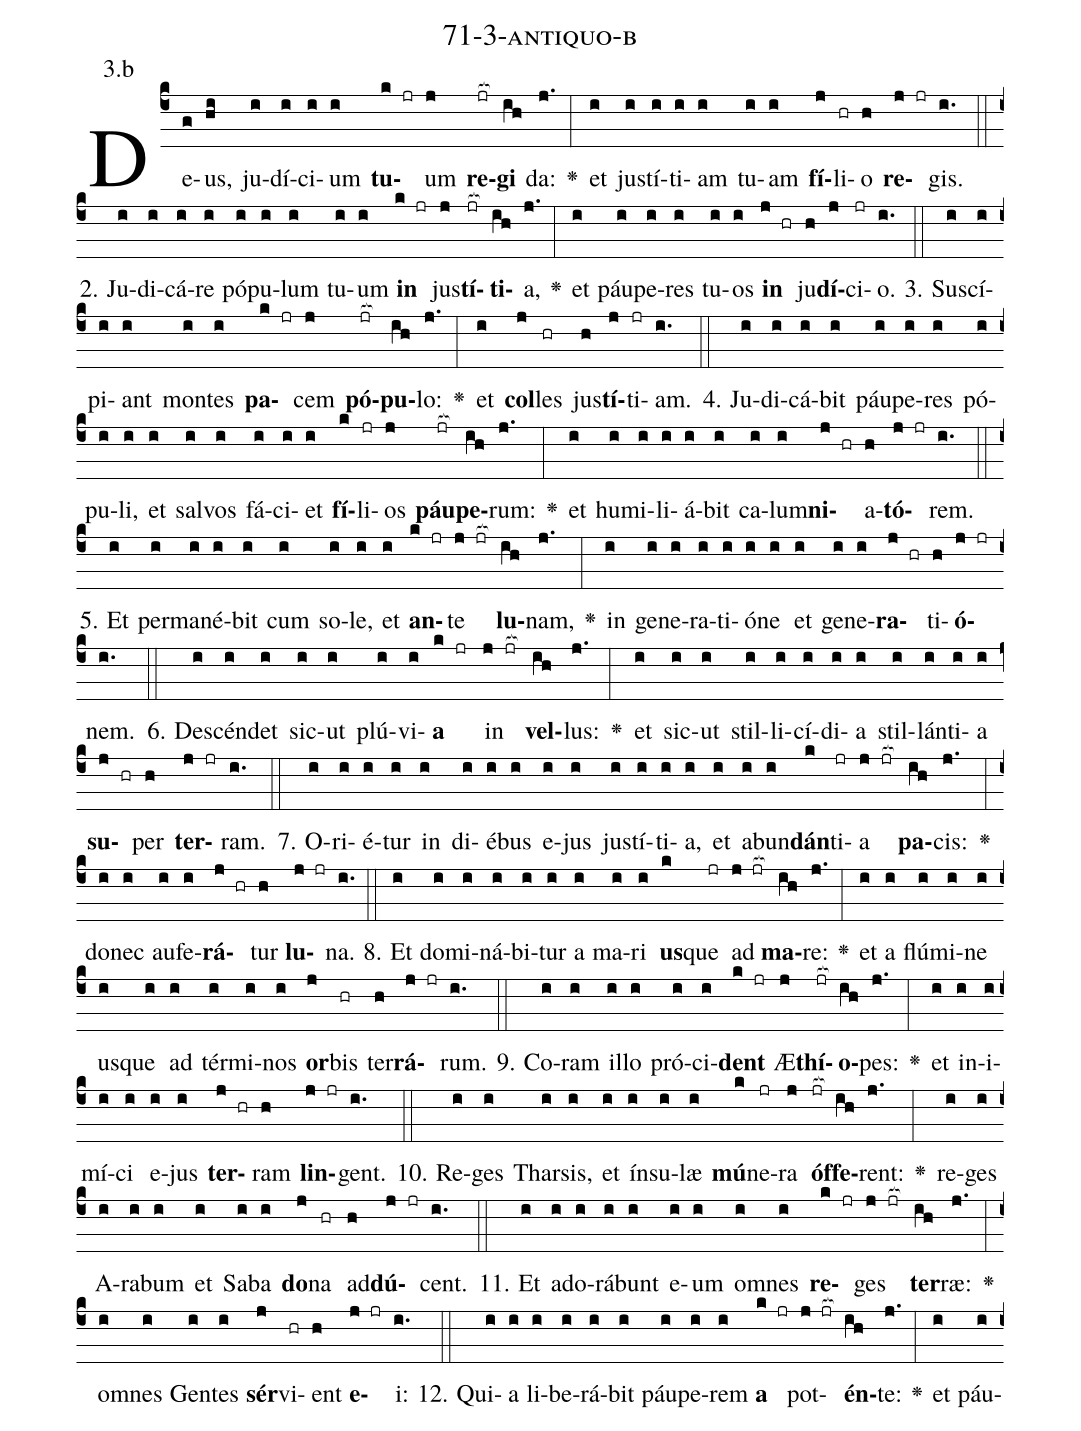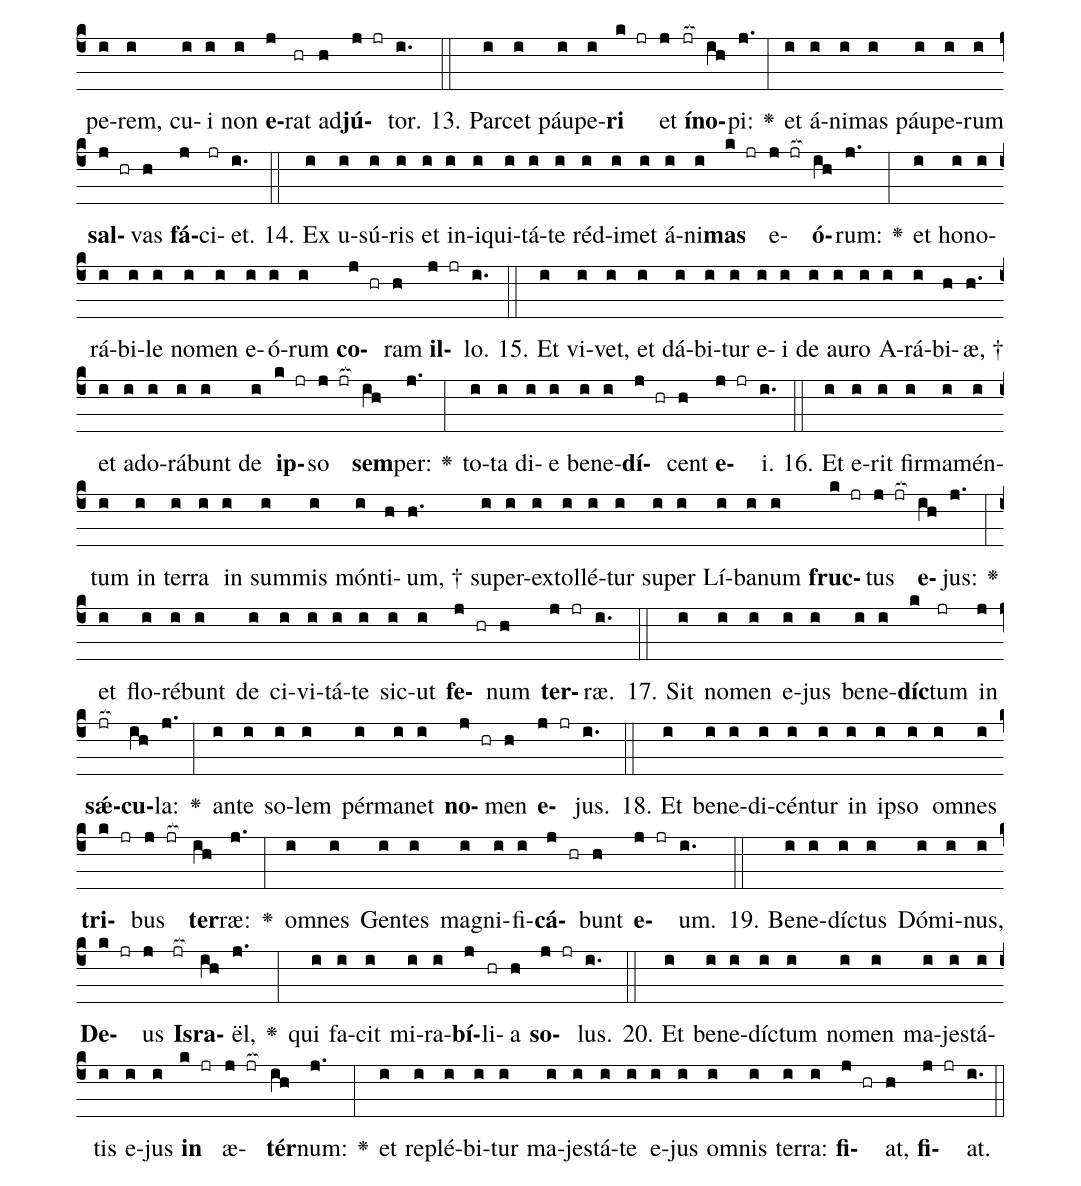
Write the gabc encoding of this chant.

name: 71-3-antiquo-b;
annotation: 3.b;
%%
(c4)De(g)us,(hi) ju(i)dí(i)ci(i)um(i) <b>tu</b>(k jr)um(j) <b>re</b>(jr[ocb:1{])<b>gi</b>(ih[ocb:0}]) da:(j.) <v>\greheightstar</v>(:) et(i) jus(i)tí(i)ti(i)am(i) tu(i)am(i) <b>fí</b>(j)li(hr)o(h) <b>re</b>(j jr)gis.(i.) (::)
2. Ju(i)di(i)cá(i)re(i) pó(i)pu(i)lum(i) tu(i)um(i) <b>in</b>(k jr) jus(j)<b>tí</b>(jr[ocb:1{])<b>ti</b>(ih[ocb:0}])a,(j.) <v>\greheightstar</v>(:) et(i) páu(i)pe(i)res(i) tu(i)os(i) <b>in</b>(j hr) ju(h)<b>dí</b>(j)ci(jr)o.(i.) (::)
3. Su(i)scí(i)pi(i)ant(i) mon(i)tes(i) <b>pa</b>(k jr)cem(j) <b>pó</b>(jr[ocb:1{])<b>pu</b>(ih[ocb:0}])lo:(j.) <v>\greheightstar</v>(:) et(i) <b>col</b>(j)les(hr) jus(h)<b>tí</b>(j)ti(jr)am.(i.) (::)
4. Ju(i)di(i)cá(i)bit(i) páu(i)pe(i)res(i) pó(i)pu(i)li,(i) et(i) sal(i)vos(i) fá(i)ci(i)et(i) <b>fí</b>(k)li(jr)os(j) <b>páu</b>(jr[ocb:1{])<b>pe</b>(ih[ocb:0}])rum:(j.) <v>\greheightstar</v>(:) et(i) hu(i)mi(i)li(i)á(i)bit(i) ca(i)lum(i)<b>ni</b>(j hr)a(h)<b>tó</b>(j jr)rem.(i.) (::)
5. Et(i) per(i)ma(i)né(i)bit(i) cum(i) so(i)le,(i) et(i) <b>an</b>(k jr)te(j jr[ocb:1{]) <b>lu</b>(ih[ocb:0}])nam,(j.) <v>\greheightstar</v>(:) in(i) ge(i)ne(i)ra(i)ti(i)ó(i)ne(i) et(i) ge(i)ne(i)<b>ra</b>(j hr)ti(h)<b>ó</b>(j jr)nem.(i.) (::)
6. De(i)scén(i)det(i) sic(i)ut(i) plú(i)vi(i)<b>a</b>(k jr) in(j jr[ocb:1{]) <b>vel</b>(ih[ocb:0}])lus:(j.) <v>\greheightstar</v>(:) et(i) sic(i)ut(i) stil(i)li(i)cí(i)di(i)a(i) stil(i)lán(i)ti(i)a(i) <b>su</b>(j hr)per(h) <b>ter</b>(j jr)ram.(i.) (::)
7. O(i)ri(i)é(i)tur(i) in(i) di(i)é(i)bus(i) e(i)jus(i) jus(i)tí(i)ti(i)a,(i) et(i) ab(i)un(i)<b>dán</b>(k)ti(jr)a(j jr[ocb:1{]) <b>pa</b>(ih[ocb:0}])cis:(j.) <v>\greheightstar</v>(:) do(i)nec(i) au(i)fe(i)<b>rá</b>(j hr)tur(h) <b>lu</b>(j jr)na.(i.) (::)
8. Et(i) do(i)mi(i)ná(i)bi(i)tur(i) a(i) ma(i)ri(i) <b>us</b>(k)que(jr) ad(j jr[ocb:1{]) <b>ma</b>(ih[ocb:0}])re:(j.) <v>\greheightstar</v>(:) et(i) a(i) flú(i)mi(i)ne(i) us(i)que(i) ad(i) tér(i)mi(i)nos(i) <b>or</b>(j)bis(hr) ter(h)<b>rá</b>(j jr)rum.(i.) (::)
9. Co(i)ram(i) il(i)lo(i) pró(i)ci(i)<b>dent</b>(k jr) Æ(j)<b>thí</b>(jr[ocb:1{])<b>o</b>(ih[ocb:0}])pes:(j.) <v>\greheightstar</v>(:) et(i) in(i)i(i)mí(i)ci(i) e(i)jus(i) <b>ter</b>(j hr)ram(h) <b>lin</b>(j jr)gent.(i.) (::)
10. Re(i)ges(i) Thar(i)sis,(i) et(i) ín(i)su(i)læ(i) <b>mú</b>(k)ne(jr)ra(j) <b>óf</b>(jr[ocb:1{])<b>fe</b>(ih[ocb:0}])rent:(j.) <v>\greheightstar</v>(:) re(i)ges(i) A(i)ra(i)bum(i) et(i) Sa(i)ba(i) <b>do</b>(j)na(hr) ad(h)<b>dú</b>(j jr)cent.(i.) (::)
11. Et(i) ad(i)o(i)rá(i)bunt(i) e(i)um(i) om(i)nes(i) <b>re</b>(k jr)ges(j jr[ocb:1{]) <b>ter</b>(ih[ocb:0}])ræ:(j.) <v>\greheightstar</v>(:) om(i)nes(i) Gen(i)tes(i) <b>sér</b>(j)vi(hr)ent(h) <b>e</b>(j jr)i:(i.) (::)
12. Qui(i)a(i) li(i)be(i)rá(i)bit(i) páu(i)pe(i)rem(i) <b>a</b>(k jr) pot(j jr[ocb:1{])<b>én</b>(ih[ocb:0}])te:(j.) <v>\greheightstar</v>(:) et(i) páu(i)pe(i)rem,(i) cu(i)i(i) non(i) <b>e</b>(j)rat(hr) ad(h)<b>jú</b>(j jr)tor.(i.) (::)
13. Par(i)cet(i) páu(i)pe(i)<b>ri</b>(k jr) et(j) <b>ín</b>(jr[ocb:1{])<b>o</b>(ih[ocb:0}])pi:(j.) <v>\greheightstar</v>(:) et(i) á(i)ni(i)mas(i) páu(i)pe(i)rum(i) <b>sal</b>(j hr)vas(h) <b>fá</b>(j)ci(jr)et.(i.) (::)
14. Ex(i) u(i)sú(i)ris(i) et(i) in(i)i(i)qui(i)tá(i)te(i) réd(i)i(i)met(i) á(i)ni(i)<b>mas</b>(k jr) e(j jr[ocb:1{])<b>ó</b>(ih[ocb:0}])rum:(j.) <v>\greheightstar</v>(:) et(i) ho(i)no(i)rá(i)bi(i)le(i) no(i)men(i) e(i)ó(i)rum(i) <b>co</b>(j hr)ram(h) <b>il</b>(j jr)lo.(i.) (::)
15. Et(i) vi(i)vet,(i) et(i) dá(i)bi(i)tur(i) e(i)i(i) de(i) au(i)ro(i) A(i)rá(i)bi(h)æ, †(h.) et(i) ad(i)o(i)rá(i)bunt(i) de(i) <b>ip</b>(k jr)so(j jr[ocb:1{]) <b>sem</b>(ih[ocb:0}])per:(j.) <v>\greheightstar</v>(:) to(i)ta(i) di(i)e(i) be(i)ne(i)<b>dí</b>(j hr)cent(h) <b>e</b>(j jr)i.(i.) (::)
16. Et(i) e(i)rit(i) fir(i)ma(i)mén(i)tum(i) in(i) ter(i)ra(i) in(i) sum(i)mis(i) món(i)ti(h)um, †(h.) su(i)per(i)ex(i)tol(i)lé(i)tur(i) su(i)per(i) Lí(i)ba(i)num(i) <b>fruc</b>(k jr)tus(j jr[ocb:1{]) <b>e</b>(ih[ocb:0}])jus:(j.) <v>\greheightstar</v>(:) et(i) flo(i)ré(i)bunt(i) de(i) ci(i)vi(i)tá(i)te(i) sic(i)ut(i) <b>fe</b>(j hr)num(h) <b>ter</b>(j jr)ræ.(i.) (::)
17. Sit(i) no(i)men(i) e(i)jus(i) be(i)ne(i)<b>díc</b>(k)tum(jr) in(j) <b>sǽ</b>(jr[ocb:1{])<b>cu</b>(ih[ocb:0}])la:(j.) <v>\greheightstar</v>(:) an(i)te(i) so(i)lem(i) pér(i)ma(i)net(i) <b>no</b>(j hr)men(h) <b>e</b>(j jr)jus.(i.) (::)
18. Et(i) be(i)ne(i)di(i)cén(i)tur(i) in(i) ip(i)so(i) om(i)nes(i) <b>tri</b>(k jr)bus(j jr[ocb:1{]) <b>ter</b>(ih[ocb:0}])ræ:(j.) <v>\greheightstar</v>(:) om(i)nes(i) Gen(i)tes(i) ma(i)gni(i)fi(i)<b>cá</b>(j hr)bunt(h) <b>e</b>(j jr)um.(i.) (::)
19. Be(i)ne(i)díc(i)tus(i) Dó(i)mi(i)nus,(i) <b>De</b>(k jr)us(j) <b>Is</b>(jr[ocb:1{])<b>ra</b>(ih[ocb:0}])ël,(j.) <v>\greheightstar</v>(:) qui(i) fa(i)cit(i) mi(i)ra(i)<b>bí</b>(j)li(hr)a(h) <b>so</b>(j jr)lus.(i.) (::)
20. Et(i) be(i)ne(i)díc(i)tum(i) no(i)men(i) ma(i)jes(i)tá(i)tis(i) e(i)jus(i) <b>in</b>(k jr) æ(j jr[ocb:1{])<b>tér</b>(ih[ocb:0}])num:(j.) <v>\greheightstar</v>(:) et(i) re(i)plé(i)bi(i)tur(i) ma(i)jes(i)tá(i)te(i) e(i)jus(i) om(i)nis(i) ter(i)ra:(i) <b>fi</b>(j hr)at,(h) <b>fi</b>(j jr)at.(i.) (::)
